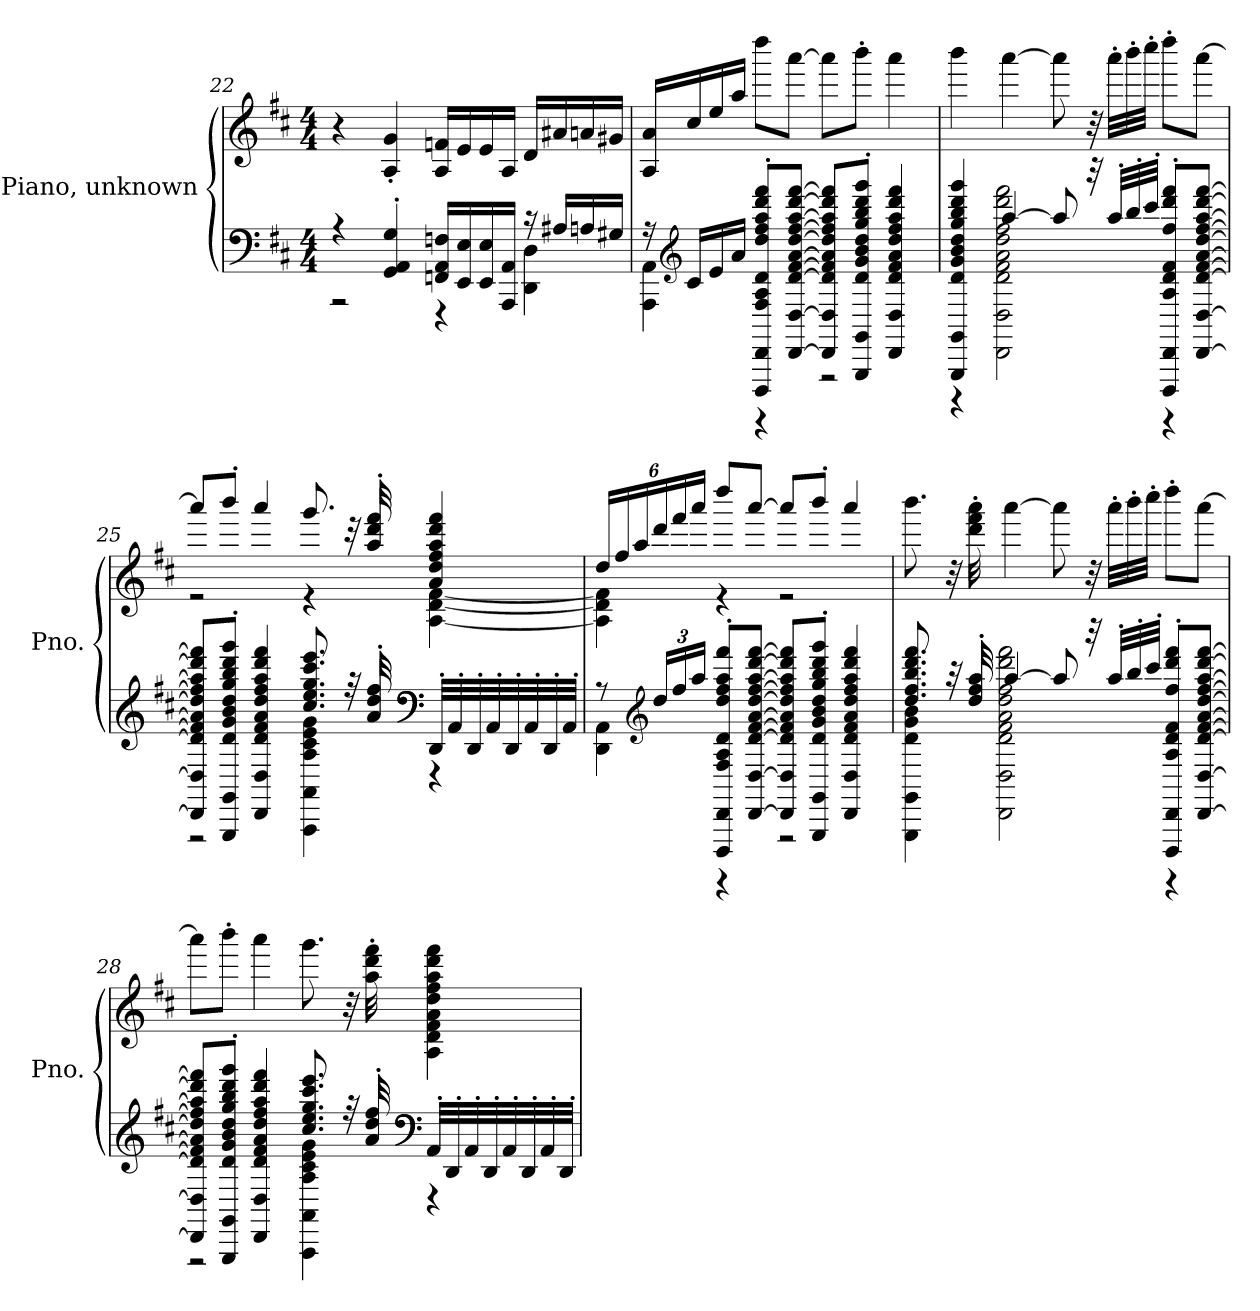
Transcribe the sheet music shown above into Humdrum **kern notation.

**kern	**kern
*part1	*part1
*staff2	*staff1
*I"Piano, unknown	*
*I'Pno.	*
*clefF4	*clefG2
*k[f#c#]	*k[f#c#]
*M4/4	*M4/4
=22	=22
*^	*
4r	2r	4r
4GG/' 4AA/' 4G/'	.	4A/' 4g/'
16FFn/ 16AA/ 16Fn/LL	4r	16A/ 16fn/LL
16EE/ 16E/	.	16e/
16EE/ 16E/	.	16e/
16AAA/ 16AA/JJ	.	16A/JJ
16r	4DD\ 4D\	16d/LL
16A#X/LL	.	16a#X/
16An/	.	16an/
16G#X/JJ	.	16g#X/JJ
!!LO:LB:g=z
=23	=23	=23
16r	4AAA\ 4AA\	16A/ 16a/LL
*clefG2	*	*
16c#/LL	.	16cc#/
16e/	.	16ee/
16a/JJ	.	16aa/JJ
8DDD/' 8DD/' 8F#/' 8A/' 8d/' 8dd/' 8ff#/' 8aa/' 8ddd/' 8fff#/'L	4r	8dddd\L
[8DD/ [8D/ [8d/ [8f#/ [8a/ [8dd/ [8ff#/ [8aa/ [8ddd/ [8fff#/J	.	[8aaa\J
8DD/] 8D/] 8d/] 8f#/] 8a/] 8dd/] 8ff#/] 8aa/] 8ddd/] 8fff#/]L	2r	8aaa\L]
8GGG/' 8GG/' 8d/' 8g/' 8b/' 8dd/' 8gg/' 8bb/' 8ddd/' 8ggg/'J	.	8bbb'\J
4DD/ 4D/ 4d/ 4f#/ 4a/ 4dd/ 4ff#/ 4aa/ 4ddd/ 4fff#/	.	4aaa\
=24	=24	=24
4GGG/ 4GG/ 4d/ 4g/ 4b/ 4dd/ 4gg/ 4bb/ 4ddd/ 4ggg/	4r	4bbb\
[4aa/	2DD\ 2D\ 2d\ 2f#\ 2a\ 2dd\ 2ff#\ 2ddd\ 2fff#\	[4aaa\
8aa/]	.	8aaa\]
32r	.	32r
32aa'/LLL	.	32aaa'\LLL
32bb'/	.	32bbb'\
32ccc#'/JJJ	.	32cccc#'\JJJ
8DDD/' 8DD/' 8A/' 8d/' 8f#/' 8ff#/' 8ddd/' 8fff#/'L	4r	8dddd'\L
[8DD/ [8D/ [8d/ [8f#/ [8a/ [8dd/ [8ff#/ [8aa/ [8ddd/ [8fff#/J	.	[8aaa\J
=25	=25	=25
*	*	*^
8DD/] 8D/] 8d/] 8f#/] 8a/] 8dd/] 8ff#/] 8aa/] 8ddd/] 8fff#/]L	2r	8aaa/L]	2r
8GGG/' 8GG/' 8d/' 8g/' 8b/' 8dd/' 8gg/' 8bb/' 8ddd/' 8ggg/'J	.	8bbb'/J	.
4DD/ 4D/ 4d/ 4f#/ 4a/ 4dd/ 4ff#/ 4aa/ 4ddd/ 4fff#/	.	4aaa/	.
8.cc#/ 8.ee/ 8.gg/ 8.ccc#/ 8.eee/	4AAA\ 4AA\ 4A\ 4c#\ 4e\ 4g\	8.ggg/	4r
32r	.	32r	.
32a/' 32dd/' 32ff#/'	.	32aa/' 32ddd/' 32fff#/'	.
*clefF4	*	*	*
32DD'/LLL	4r	4a/ 4dd/ 4ff#/ 4aa/ 4ddd/ 4fff#/	[4A\ [4d\ [4f#\
32AA'/	.	.	.
32DD'/	.	.	.
32AA'/	.	.	.
32DD'/	.	.	.
32AA'/	.	.	.
32DD'/	.	.	.
32AA'/JJJ	.	.	.
!!LO:LB:g=z	!!
=26	=26	=26	=26
*	*	*Xbrackettup	*
8r	4DD\ 4AA\	24dd/LL	4A\] 4d\] 4f#\]
.	.	24ff#/	.
.	.	24aa/	.
*clefG2	*	*	*
*Xbrackettup	*	*	*
24dd/LL	.	24ddd/	.
24ff#/	.	24fff#/	.
24aa/JJ	.	24aaa/JJ	.
8DDD/' 8DD/' 8F#/' 8A/' 8d/' 8dd/' 8ff#/' 8aa/' 8fff#/'L	4r	8dddd/L	4r
[8DD/ [8D/ [8d/ [8f#/ [8a/ [8dd/ [8ff#/ [8aa/ [8ddd/ [8fff#/J	.	[8aaa/J	.
8DD/] 8D/] 8d/] 8f#/] 8a/] 8dd/] 8ff#/] 8aa/] 8ddd/] 8fff#/]L	2r	8aaa/L]	2r
8GGG/' 8GG/' 8d/' 8g/' 8b/' 8dd/' 8gg/' 8bb/' 8ddd/' 8ggg/'J	.	8bbb'/J	.
4DD/ 4D/ 4d/ 4f#/ 4a/ 4dd/ 4ff#/ 4aa/ 4ddd/ 4fff#/	.	4aaa/	.
*	*	*v	*v
=27	=27	=27
8.dd/ 8.ff#/ 8.bb/ 8.ddd/ 8.fff#/	4GGG\ 4GG\ 4d\ 4g\ 4b\	8.bbb\
32r	.	32r
32dd/' 32ff#/' 32aa/'	.	32ddd\' 32fff#\' 32aaa\'
[4aa/	2DD\ 2D\ 2d\ 2f#\ 2a\ 2dd\ 2ff#\ 2ddd\ 2fff#\	[4aaa\
8aa/]	.	8aaa\]
32r	.	32r
32aa'/LLL	.	32aaa'\LLL
32bb'/	.	32bbb'\
32ccc#'/JJJ	.	32cccc#'\JJJ
8DDD/' 8DD/' 8A/' 8d/' 8f#/' 8ff#/' 8ddd/' 8fff#/'L	4r	8dddd'\L
[8DD/ [8D/ [8d/ [8f#/ [8a/ [8dd/ [8ff#/ [8aa/ [8ddd/ [8fff#/J	.	[8aaa\J
!!LO:PB:g=z
=28	=28	=28
8DD/] 8D/] 8d/] 8f#/] 8a/] 8dd/] 8ff#/] 8aa/] 8ddd/] 8fff#/]L	2r	8aaa\L]
8GGG/' 8GG/' 8d/' 8g/' 8b/' 8dd/' 8gg/' 8bb/' 8ddd/' 8ggg/'J	.	8bbb'\J
4DD/ 4D/ 4d/ 4f#/ 4a/ 4dd/ 4ff#/ 4aa/ 4ddd/ 4fff#/	.	4aaa\
8.cc#/ 8.ee/ 8.gg/ 8.ccc#/ 8.eee/	4AAA\ 4AA\ 4A\ 4c#\ 4e\ 4g\	8.ggg\
32r	.	32r
32a/' 32dd/' 32ff#/'	.	32aa\' 32ddd\' 32fff#\'
*clefF4	*	*
32AA'/LLL	4r	4A\ 4d\ 4f#\ 4a\ 4dd\ 4ff#\ 4aa\ 4ddd\ 4fff#\
32DD'/	.	.
32AA'/	.	.
32DD'/	.	.
32AA'/	.	.
32DD'/	.	.
32AA'/	.	.
32DD'/JJJ	.	.
*v	*v	*
=	=
*-	*-
